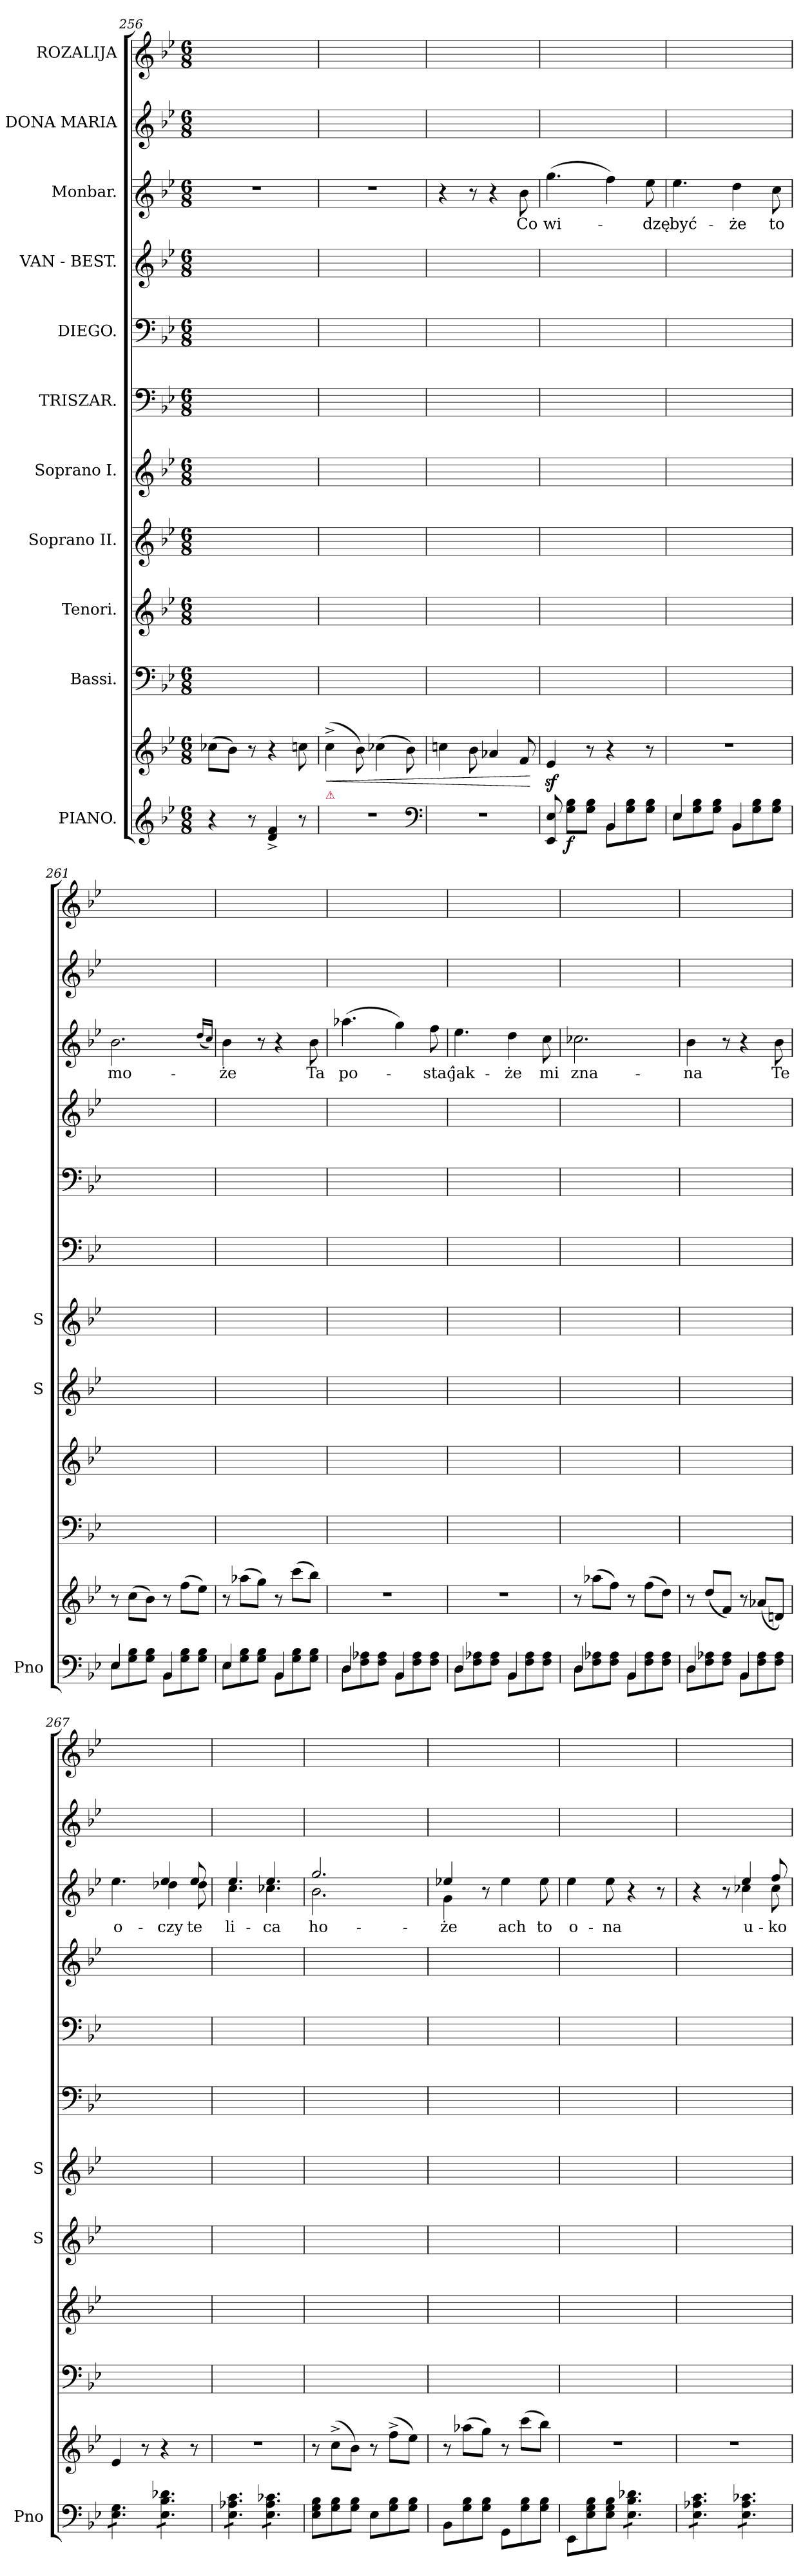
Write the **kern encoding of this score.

**kern	**kern	**dynam	**kern	**kern	**kern	**kern	**kern	**kern	**kern	**kern	**text	**kern	**kern
*part11	*part11	*part11	*part10	*part9	*part8	*part7	*part6	*part5	*part4	*part3	*part3	*part2	*part1
*staff12	*staff11	*staff11/12	*staff10	*staff9	*staff8	*staff7	*staff6	*staff5	*staff4	*staff3	*staff3	*staff2	*staff1
*I"PIANO.	*	*	*I"Bassi.	*I"Tenori.	*I"Soprano II.	*I"Soprano I.	*I"TRISZAR.	*I"DIEGO.	*I"VAN - BEST.	*I"Monbar.	*	*I"DONA MARIA	*I"ROZALIJA
*I'Pno	*	*	*	*	*I'S	*I'S	*	*	*	*	*	*	*
*clefG2	*clefG2	*	*clefF4	*clefG2	*clefG2	*clefG2	*clefF4	*clefF4	*clefG2	*clefG2	*	*clefG2	*clefG2
*	*	*	*	*ITrd8c12	*	*	*	*	*ITrd8c12	*ITrd8c12	*	*	*
*k[b-e-]	*k[b-e-]	*	*k[b-e-]	*k[b-e-]	*k[b-e-]	*k[b-e-]	*k[b-e-]	*k[b-e-]	*k[b-e-]	*k[b-e-]	*	*k[b-e-]	*k[b-e-]
*B-:	*B-:	*	*B-:	*B-:	*B-:	*B-:	*B-:	*B-:	*B-:	*B-:	*	*B-:	*B-:
*M6/8	*M6/8	*	*M6/8	*M6/8	*M6/8	*M6/8	*M6/8	*M6/8	*M6/8	*M6/8	*	*M6/8	*M6/8
=256	=256	=256	=256	=256	=256	=256	=256	=256	=256	=256	=256	=256	=256
4r	(8cc-X\L	.	2.ryy	2.ryy	2.ryy	2.ryy	2.ryy	2.ryy	2.ryy	2.r	.	2.ryy	2.ryy
.	8b-\J)	.	.	.	.	.	.	.	.	.	.	.	.
8r	8r	.	.	.	.	.	.	.	.	.	.	.	.
4d^>/ 4f^>/	4r	.	.	.	.	.	.	.	.	.	.	.	.
8r	8ccn\	.	.	.	.	.	.	.	.	.	.	.	.
=257	=257	=257	=257	=257	=257	=257	=257	=257	=257	=257	=257	=257	=257
!	!LO:TX:b:Bi:color=crimson:t=⚠	!	!	!	!	!	!	!	!	!	!	!	!
!	!	!LO:HP:b	!	!	!	!	!	!	!	!	!	!	!
2.r	(4cc^<\	<	2.ryy	2.ryy	2.ryy	2.ryy	2.ryy	2.ryy	2.ryy	2.r	.	2.ryy	2.ryy
.	8b-\)	.	.	.	.	.	.	.	.	.	.	.	.
.	(4cc-X\	.	.	.	.	.	.	.	.	.	.	.	.
.	8b-\)	.	.	.	.	.	.	.	.	.	.	.	.
*clefF4	*	*	*	*	*	*	*	*	*	*	*	*	*
=258	=258	=258	=258	=258	=258	=258	=258	=258	=258	=258	=258	=258	=258
2.r	4ccn\	.	2.ryy	2.ryy	2.ryy	2.ryy	2.ryy	2.ryy	2.ryy	4r	.	2.ryy	2.ryy
.	8b-\	.	.	.	.	.	.	.	.	8r	.	.	.
.	4a-X/	.	.	.	.	.	.	.	.	4r	.	.	.
.	8f/	.	.	.	.	.	.	.	.	8B-\	Co	.	.
.	.	[	.	.	.	.	.	.	.	.	.	.	.
=259	=259	=259	=259	=259	=259	=259	=259	=259	=259	=259	=259	=259	=259
*^	*	*	*	*	*	*	*	*	*	*	*	*	*
8ryy	8EE-/ 8E-/	4e-z/	.	2.ryy	2.ryy	2.ryy	2.ryy	2.ryy	2.ryy	2.ryy	(4.g\	wi-	2.ryy	2.ryy
!	!	!	!LO:DY:b=2	!	!	!	!	!	!	!	!	!	!	!
8ryy	8G\ 8B-\L	.	f	.	.	.	.	.	.	.	.	.	.	.
8ryy	8G\ 8B-\J	8r	.	.	.	.	.	.	.	.	.	.	.	.
4BB-/	8BB-\L	4r	.	.	.	.	.	.	.	.	4f\)	.	.	.
.	8G\ 8B-\	.	.	.	.	.	.	.	.	.	.	.	.	.
8ryy	8G\ 8B-\J	8r	.	.	.	.	.	.	.	.	8e-\	-dzę	.	.
=260	=260	=260	=260	=260	=260	=260	=260	=260	=260	=260	=260	=260	=260	=260
4E-/	8E-\L	2.r	.	2.ryy	2.ryy	2.ryy	2.ryy	2.ryy	2.ryy	2.ryy	4.e-\	być-	2.ryy	2.ryy
.	8G\ 8B-\	.	.	.	.	.	.	.	.	.	.	.	.	.
8ryy	8G\ 8B-\J	.	.	.	.	.	.	.	.	.	.	.	.	.
4BB-/	8BB-\L	.	.	.	.	.	.	.	.	.	4d\	-że	.	.
.	8G\ 8B-\	.	.	.	.	.	.	.	.	.	.	.	.	.
8ryy	8G\ 8B-\J	.	.	.	.	.	.	.	.	.	8c\	to	.	.
=261	=261	=261	=261	=261	=261	=261	=261	=261	=261	=261	=261	=261	=261	=261
4E-/	8E-\L	8r	.	2.ryy	2.ryy	2.ryy	2.ryy	2.ryy	2.ryy	2.ryy	2.B-\	mo-	2.ryy	2.ryy
.	8G\ 8B-\	(8cc\L	.	.	.	.	.	.	.	.	.	.	.	.
8ryy	8G\ 8B-\J	8b-\J)	.	.	.	.	.	.	.	.	.	.	.	.
4BB-/	8BB-\L	8r	.	.	.	.	.	.	.	.	.	.	.	.
.	8G\ 8B-\	(8ff\L	.	.	.	.	.	.	.	.	.	.	.	.
8ryy	8G\ 8B-\J	8ee-\J)	.	.	.	.	.	.	.	.	.	.	.	.
.	.	.	.	.	.	.	.	.	.	.	(16qqd/LL	.	.	.
.	.	.	.	.	.	.	.	.	.	.	16qqc/JJ)	.	.	.
=262	=262	=262	=262	=262	=262	=262	=262	=262	=262	=262	=262	=262	=262	=262
4E-/	8E-\L	8r	.	2.ryy	2.ryy	2.ryy	2.ryy	2.ryy	2.ryy	2.ryy	4B-\	-że	2.ryy	2.ryy
.	8G\ 8B-\	(8aa-X\L	.	.	.	.	.	.	.	.	.	.	.	.
8ryy	8G\ 8B-\J	8gg\J)	.	.	.	.	.	.	.	.	8r	.	.	.
4BB-/	8BB-\L	8r	.	.	.	.	.	.	.	.	4r	.	.	.
.	8G\ 8B-\	(8ccc\L	.	.	.	.	.	.	.	.	.	.	.	.
8ryy	8G\ 8B-\J	8bb-\J)	.	.	.	.	.	.	.	.	8B-\	Ta	.	.
=263	=263	=263	=263	=263	=263	=263	=263	=263	=263	=263	=263	=263	=263	=263
4D/	8D\L	2.r	.	2.ryy	2.ryy	2.ryy	2.ryy	2.ryy	2.ryy	2.ryy	(4.a-X\	po-	2.ryy	2.ryy
.	8F\ 8A-X\	.	.	.	.	.	.	.	.	.	.	.	.	.
8ryy	8F\ 8A-\J	.	.	.	.	.	.	.	.	.	.	.	.	.
4BB-/	8BB-\L	.	.	.	.	.	.	.	.	.	4g\)	.	.	.
.	8F\ 8A-\	.	.	.	.	.	.	.	.	.	.	.	.	.
8ryy	8F\ 8A-\J	.	.	.	.	.	.	.	.	.	8f\	-stać	.	.
=264	=264	=264	=264	=264	=264	=264	=264	=264	=264	=264	=264	=264	=264	=264
4D/	8D\L	2.r	.	2.ryy	2.ryy	2.ryy	2.ryy	2.ryy	2.ryy	2.ryy	4.e-\	jak-	2.ryy	2.ryy
.	8F\ 8A-X\	.	.	.	.	.	.	.	.	.	.	.	.	.
8ryy	8F\ 8A-\J	.	.	.	.	.	.	.	.	.	.	.	.	.
4BB-/	8BB-\L	.	.	.	.	.	.	.	.	.	4d\	-że	.	.
.	8F\ 8A-\	.	.	.	.	.	.	.	.	.	.	.	.	.
8ryy	8F\ 8A-\J	.	.	.	.	.	.	.	.	.	8c\	mi	.	.
=265	=265	=265	=265	=265	=265	=265	=265	=265	=265	=265	=265	=265	=265	=265
4D/	8D\L	8r	.	2.ryy	2.ryy	2.ryy	2.ryy	2.ryy	2.ryy	2.ryy	2.c-X\	zna-	2.ryy	2.ryy
.	8F\ 8A-X\	(8aa-X\L	.	.	.	.	.	.	.	.	.	.	.	.
8ryy	8F\ 8A-\J	8ff\J)	.	.	.	.	.	.	.	.	.	.	.	.
4BB-/	8BB-\L	8r	.	.	.	.	.	.	.	.	.	.	.	.
.	8F\ 8A-\	(8ff\L	.	.	.	.	.	.	.	.	.	.	.	.
8ryy	8F\ 8A-\J	8dd\J)	.	.	.	.	.	.	.	.	.	.	.	.
=266	=266	=266	=266	=266	=266	=266	=266	=266	=266	=266	=266	=266	=266	=266
4D/	8D\L	8r	.	2.ryy	2.ryy	2.ryy	2.ryy	2.ryy	2.ryy	2.ryy	4B-\	-na	2.ryy	2.ryy
.	8F\ 8A-X\	(8dd/L	.	.	.	.	.	.	.	.	.	.	.	.
8ryy	8F\ 8A-\J	8f/J)	.	.	.	.	.	.	.	.	8r	.	.	.
4BB-/	8BB-\L	8r	.	.	.	.	.	.	.	.	4r	.	.	.
.	8F\ 8A-\	(8a-X/L	.	.	.	.	.	.	.	.	.	.	.	.
8ryy	8F\ 8A-\J	8dn/J)	.	.	.	.	.	.	.	.	8B-\	Te	.	.
*v	*v	*	*	*	*	*	*	*	*	*	*	*	*	*
=267	=267	=267	=267	=267	=267	=267	=267	=267	=267	=267	=267	=267	=267
*	*	*	*	*	*	*	*	*	*	*^	*	*	*
*tremolo	*	*	*	*	*	*	*	*	*	*	*	*	*	*
8E-\ 8G\L	4e-/	.	2.ryy	2.ryy	2.ryy	2.ryy	2.ryy	2.ryy	2.ryy	4.e-\	4.ryy	o-	2.ryy	2.ryy
8E-\ 8G\	.	.	.	.	.	.	.	.	.	.	.	.	.	.
8E-\ 8G\J	8r	.	.	.	.	.	.	.	.	.	.	.	.	.
8E-\ 8B-\ 8d-X\L	4r	.	.	.	.	.	.	.	.	4e-/	4d-X\	-czy	.	.
8E-\ 8B-\ 8d-X\	.	.	.	.	.	.	.	.	.	.	.	.	.	.
8E-\ 8B-\ 8d-X\J	8r	.	.	.	.	.	.	.	.	8e-/	8d-\	te	.	.
=268	=268	=268	=268	=268	=268	=268	=268	=268	=268	=268	=268	=268	=268	=268
8E-\ 8A-X\ 8c\L	2.r	.	2.ryy	2.ryy	2.ryy	2.ryy	2.ryy	2.ryy	2.ryy	4.e-/	4.c\	li-	2.ryy	2.ryy
8E-\ 8A-X\ 8c\	.	.	.	.	.	.	.	.	.	.	.	.	.	.
8E-\ 8A-X\ 8c\J	.	.	.	.	.	.	.	.	.	.	.	.	.	.
8E-\ 8A-\ 8c-X\L	.	.	.	.	.	.	.	.	.	4.e-/	4.c-X\	-ca	.	.
8E-\ 8A-\ 8c-X\	.	.	.	.	.	.	.	.	.	.	.	.	.	.
8E-\ 8A-\ 8c-X\J	.	.	.	.	.	.	.	.	.	.	.	.	.	.
*Xtremolo	*	*	*	*	*	*	*	*	*	*	*	*	*	*
=269	=269	=269	=269	=269	=269	=269	=269	=269	=269	=269	=269	=269	=269	=269
8E-\ 8G\ 8B-\L	8r	.	2.ryy	2.ryy	2.ryy	2.ryy	2.ryy	2.ryy	2.ryy	2.g/	2.B-\	ho-	2.ryy	2.ryy
8G\ 8B-\	(8cc^<\L	.	.	.	.	.	.	.	.	.	.	.	.	.
8G\ 8B-\J	8b-\J)	.	.	.	.	.	.	.	.	.	.	.	.	.
8E-\L	8r	.	.	.	.	.	.	.	.	.	.	.	.	.
8G\ 8B-\	(8ff^<\L	.	.	.	.	.	.	.	.	.	.	.	.	.
8G\ 8B-\J	8ee-\J)	.	.	.	.	.	.	.	.	.	.	.	.	.
=270	=270	=270	=270	=270	=270	=270	=270	=270	=270	=270	=270	=270	=270	=270
8BB-\L	8r	.	2.ryy	2.ryy	2.ryy	2.ryy	2.ryy	2.ryy	2.ryy	4e-X/	4G\	-że	2.ryy	2.ryy
8G\ 8B-\	(8aa-X\L	.	.	.	.	.	.	.	.	.	.	.	.	.
8G\ 8B-\J	8gg\J)	.	.	.	.	.	.	.	.	8r	8ryy	.	.	.
8GG\L	8r	.	.	.	.	.	.	.	.	4e-\	4.ryy	ach	.	.
8G\ 8B-\	(8ccc\L	.	.	.	.	.	.	.	.	.	.	.	.	.
8G\ 8B-\J	8bb-\J)	.	.	.	.	.	.	.	.	8e-\	.	to	.	.
*	*	*	*	*	*	*	*	*	*	*v	*v	*	*	*
=271	=271	=271	=271	=271	=271	=271	=271	=271	=271	=271	=271	=271	=271
8EE-\L	2.r	.	2.ryy	2.ryy	2.ryy	2.ryy	2.ryy	2.ryy	2.ryy	4e-\	o-	2.ryy	2.ryy
8E-\ 8G\ 8B-\	.	.	.	.	.	.	.	.	.	.	.	.	.
8E-\ 8G\ 8B-\J	.	.	.	.	.	.	.	.	.	8e-\	-na	.	.
*tremolo	*	*	*	*	*	*	*	*	*	*	*	*	*
8E-\ 8B-\ 8d-X\L	.	.	.	.	.	.	.	.	.	4r	.	.	.
8E-\ 8B-\ 8d-X\	.	.	.	.	.	.	.	.	.	.	.	.	.
8E-\ 8B-\ 8d-X\J	.	.	.	.	.	.	.	.	.	8r	.	.	.
=272	=272	=272	=272	=272	=272	=272	=272	=272	=272	=272	=272	=272	=272
*	*	*	*	*	*	*	*	*	*	*^	*	*	*
8E-\ 8A-X\ 8c\L	2.r	.	2.ryy	2.ryy	2.ryy	2.ryy	2.ryy	2.ryy	2.ryy	4r	4ryy	.	2.ryy	2.ryy
8E-\ 8A-X\ 8c\	.	.	.	.	.	.	.	.	.	.	.	.	.	.
8E-\ 8A-X\ 8c\J	.	.	.	.	.	.	.	.	.	8r	8ryy	.	.	.
8E-\ 8A-\ 8c-X\L	.	.	.	.	.	.	.	.	.	4e-/	4c-X\	u-	.	.
8E-\ 8A-\ 8c-X\	.	.	.	.	.	.	.	.	.	.	.	.	.	.
8E-\ 8A-\ 8c-X\J	.	.	.	.	.	.	.	.	.	8f/	8c-\	-ko-	.	.
*Xtremolo	*	*	*	*	*	*	*	*	*	*	*	*	*	*
*	*	*	*	*	*	*	*	*	*	*v	*v	*	*	*
=	=	=	=	=	=	=	=	=	=	=	=	=	=
*-	*-	*-	*-	*-	*-	*-	*-	*-	*-	*-	*-	*-	*-
